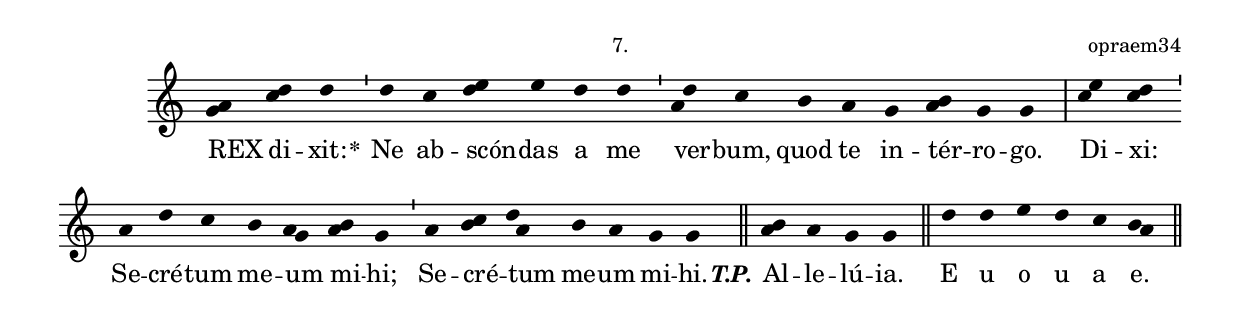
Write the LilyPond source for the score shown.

\version "2.19.32"

\include "../lib/synopsis.ily"

\score {
  \transpose c c' {
    \plainchant
    \melisma { g a } \bar "" \melisma { c' d' } d' \bar "'"
    d' \bar "" c' \melisma { d' e' } e' \bar "" d' \bar "" d' \bar "'"
    \melisma { a d' } c' \bar "" b \bar "" a \bar "" g \melisma { a b } g g \bar "|"
    \melisma { c' e' } \melisma { c' d' } \bar "'"
    a d' c' \bar "" b \melisma { a g } \bar "" \melisma { a b } g \bar "'"
    a \melisma { b c' } \melisma { d' a } \bar "" b a \bar "" g g \bar "||"
    \melisma { a b } a g g \bar "||"
    d' \bar "" d' \bar "" e' \bar "" d' \bar "" c' \bar "" \melisma { b a } \bar "||"
  }
  \addlyrics {
    REX di -- xit: \set stanza = \markup{"*"}
    Ne ab -- scón -- das a me
    ver -- bum, quod te in -- tér -- ro -- go.
    Di -- xi:
    Se -- cré -- tum me -- um mi -- hi;
    Se -- cré -- tum me -- um mi -- hi.
    \set stanza = \markup{\italic{T.P.}} Al -- le -- lú -- ia.
    E u o u a e.
  }
  \header {
    annotation = "7."
    mode = "7"
    office-part = "antiphona"
    fontes = "opraem34"
  }
}

%{
\score {
  \transpose c c' {
    \plainchant

  }
  \addlyrics {

  }
  \header {
    fontes = ""
  }
}
%}